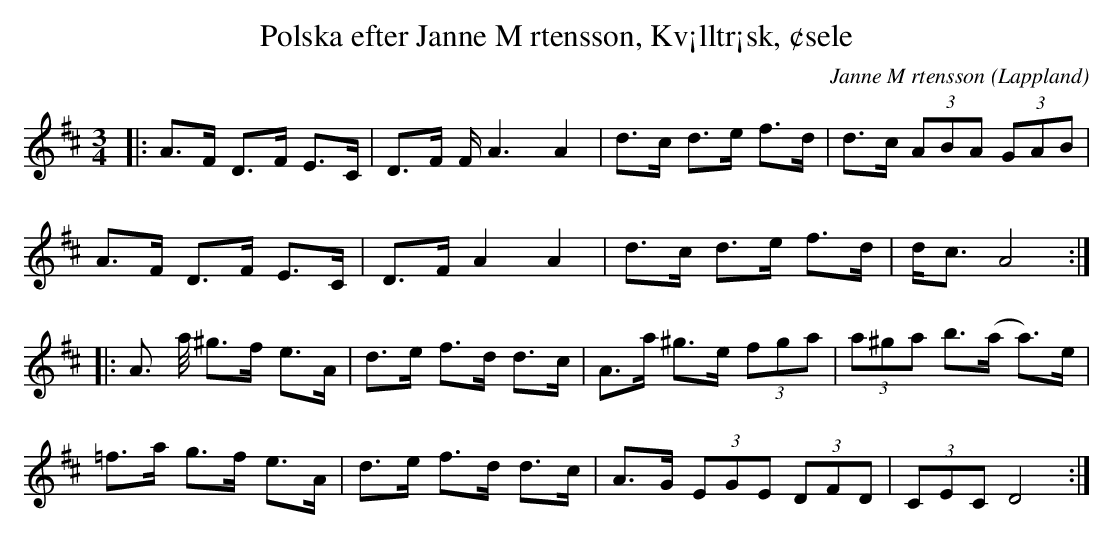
X:1
T:Polska efter Janne M rtensson, Kv¡lltr¡sk, ¢sele
C:Janne M rtensson
O: Lappland
M:3/4
L:1/8
K:D
|: A>F D>F E>C | D>F F<A2 A2 | d>c d>e f>d | d>c (3ABA (3GAB |
   A>F D>F E>C | D>F A2 A2 | d>c d>e f>d | d<c A4 :|
|: A >3/2 a/2 ^g>f e>A | d>e f>d d>c | A>a ^g>e (3fga | (3a^ga b>(a a)>e |
   =f>a g>f e>A | d>e f>d d>c | A>G (3EGE (3DFD | (3CEC D4 :|
